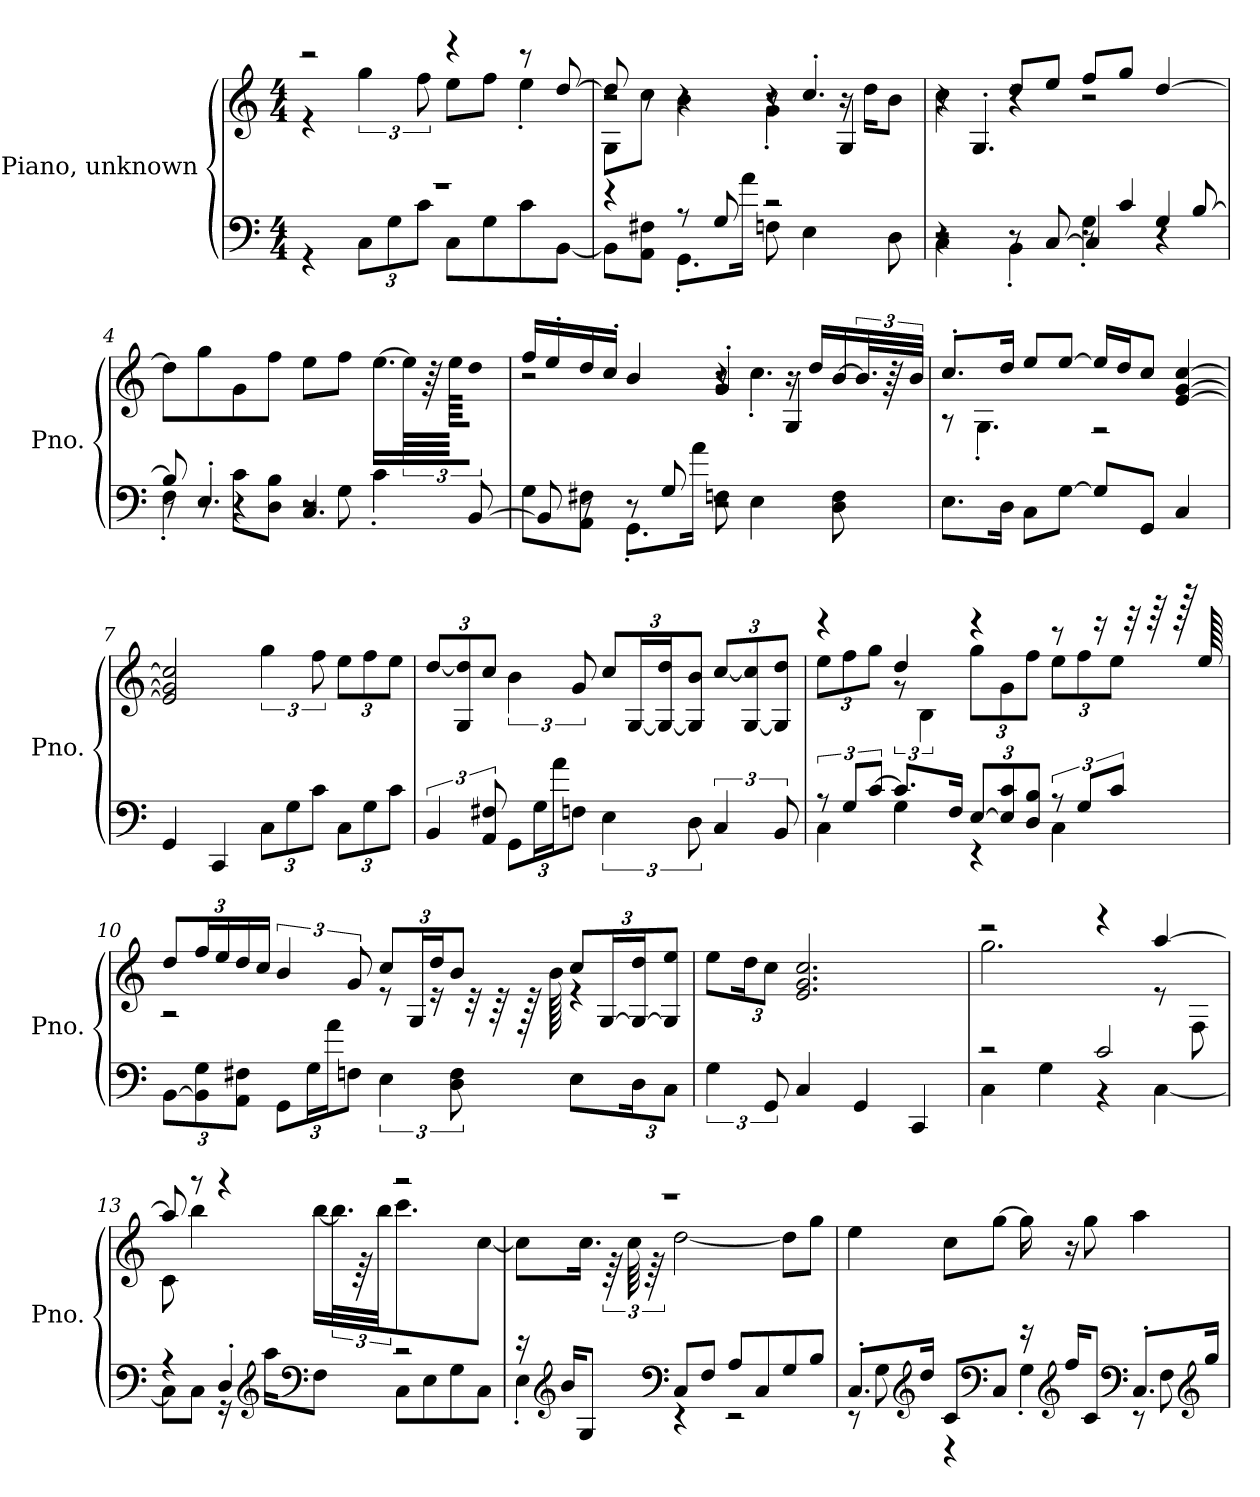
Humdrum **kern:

**kern	**kern
*part1	*part1
*staff2	*staff1
*I"Piano, unknown	*
*I'Pno.	*
*clefF4	*clefG2
*k[]	*k[]
*M4/4	*M4/4
*MM120	*MM120
=1	=1
*^	*^
1r	4r	2r	4r
*	*Xbrackettup	*	*
.	12C\L	.	6gg\
.	12G\	.	.
.	12c\J	.	12ff\
.	8C\L	4r	8ee\L
.	8G\	.	8ff\J
.	8c\	8r	4ee'\
.	[8BB\J	[8dd/	.
=2	=2	=2	=2
*	*	*	*^
4r	8BB\L]	8dd/]	8G\L	2r
.	8AA\ 8F#X\J	8r	8cc\J	.
8r	8.GG'\L	4r	4b\	.
8G/	.	.	.	.
.	16a\Jk	.	.	.
2r	8Fn\	8r	4g'\	4r
.	4E\	4.cc'/	.	.
.	.	.	16r	4G/
.	.	.	16dd\KL	.
.	8D\	.	8b\J	.
=3	=3	=3	=3	=3
*	*^	*	*	*
2r	4C\	4r	4r	4cc\	8r
.	.	.	.	.	4.G'/
.	4BB'\	8r	8dd/L	4r	.
.	.	[8C/	8ee/J	.	.
8r	4G'\	4C/]	8ff/L	2r	2r
4c/	.	.	8gg/J	.	.
.	4r	4G/	[4dd/	.	.
[8B/	.	.	.	.	.
*	*	*	*v	*v	*v
!!LO:LB:g=z
=4	=4	=4	=4
8B/]	4F'\	8r	8dd\L]
8r	.	4.E'/	8gg\
4r	8c\L	.	8g\
.	8D\ 8B\J	.	8ff\J
2r	8r	4.C/	8ee\L
.	8G\	.	8ff\J
.	4c'\	.	[16.ee\LL
.	.	.	96ee\JJkk]
.	.	.	96r
.	.	.	96ee\KKKL
.	.	[8BB/	8dd\J
=5	=5	=5	=5
*	*	*	*^
*	*	*	*	*^
1r	8G\L	8BB/]	16ff/LL	2r	2r
.	.	.	16ee'/	.	.
.	8AA\ 8F#X\J	8r	16dd/	.	.
.	.	.	16cc'/JJ	.	.
.	8.GG'\L	8r	4b/	.	.
.	.	8G/	.	.	.
.	16a\Jk	.	.	.	.
.	8Fn\	2r	4g'/	8r	4r
.	4E\	.	.	4.cc'\	.
.	.	.	16r	.	4G'/
.	.	.	16dd/LL	.	.
.	8D\ 8F\	.	[16b/	.	.
.	.	.	48.b/JJk]	.	.
.	.	.	96r	.	.
.	.	.	48b/	.	.
*v	*v	*v	*	*	*
*	*	*v	*v
=6	=6	=6
8.E\L	8.cc'/L	8r
.	.	4.G'\
16D\Jk	16dd/Jk	.
8C\L	8ee/L	.
[8G\J	[8ee/J	.
8G/L]	16ee/LL]	2r
.	16dd/J	.
8GG/J	8cc/J	.
4C/	[4e/ [4g/ [4cc/	.
*	*v	*v
!!LO:LB:g=z
=7	=7
4GG/	2e/] 2g/] 2cc/]
4CC/	.
12C\L	6gg\
12G\	.
12c\J	12ff\
*	*Xbrackettup
12C\L	12ee\L
12G\	12ff\
12c\J	12ee\J
=8	=8
*brackettup	*
6BB/	[12dd/L
.	12G/ 12dd/]
12AA/ 12F#X/	12cc/J
*Xbrackettup	*brackettup
12GG\L	6b\
24G\L	.
24a\J	.
12Fn\J	12g/
*brackettup	*Xbrackettup
6E\	12cc/L
.	[24G/L
.	24G/_ 24dd/J
12D\	12G/] 12b/J
6C/	[12cc/L
.	[12G/ 12cc/]
12BB/	12G/] 12dd/J
=9	=9
*^	*^
12r	4C\	4r	12ee\L
12G/L	.	.	12ff\
[12c/J	.	.	12gg\J
*	*	*	*brackettup
8.c/L]	4G\	4dd/	12r
.	.	.	6B\
16F/Jk	.	.	.
*Xbrackettup	*	*	*Xbrackettup
[12E/L	4r	4r	12gg\L
12E/] 12c/	.	.	12g\
12D/ 12B/J	.	.	12ff\J
*brackettup	*	*	*
12r	4C\	8r	12ee\L
12G/L	.	.	12ff\
.	.	16r	.
12c/J	.	.	12ee\J
.	.	32r	.
.	.	64r	.
.	.	128r	.
.	.	128ee/	.
*v	*v	*	*
!!LO:LB:g=z	!!
=10	=10	=10
*Xbrackettup	*	*
[12BB\L	12dd/L	2r
12BB\] 12G\	24ff/L	.
.	24ee/	.
12AA\ 12F#X\J	24dd/	.
.	24cc/JJ	.
*	*brackettup	*
12GG\L	6b/	.
24G\L	.	.
24a\J	.	.
12Fn\J	12g/	.
*brackettup	*Xbrackettup	*
6E\	12cc/L	8r
.	24G/L	.
.	24dd/J	16r
12D\ 12F\	12b/J	.
.	.	32r
.	.	64r
.	.	128r
.	.	128b\
8E\L	12cc/L	4r
.	[24G/L	.
*Xbrackettup	*	*
24D\K	24G/_ 24dd/J	.
12C\J	12G/] 12ee/J	.
*	*v	*v
=11	=11
*brackettup	*
6G\	8ee\L
.	24dd\K
12GG/	12cc\J
4C/	2.e/ 2.g/ 2.cc/
4GG/	.
4CC/	.
=12	=12
*^	*^
2r	4C\	2r	2.gg\
.	4G\	.	.
2c/	4r	4r	.
.	[4C\	[4aa/	8r
.	.	.	8F\
!!LO:LB:g=z	!!
=13	=13	=13	=13
4r	8C\L]	8aa/]	8c\
.	8C\J	8r	4bb\
4D'/	16r	4r	.
*clefG2	*	*	*
.	16aa\KL	.	.
*clefF4	*	*	*
.	8F\J	.	[16bb\LL
*	*	*	*brackettup
.	.	.	48.bb\JJk]
.	.	.	96r
.	.	.	48bb\
2r	8C\L	2r	4.ccc\
.	8E\	.	.
.	8G\	.	.
.	8C\J	.	[8cc\
=14	=14	=14	=14
16r	4E'\	1r	8cc\L]
*clefG2	*	*	*
16b/KL	.	.	.
8G/J	.	.	16.cc\Jk
.	.	.	96r
.	.	.	96cc\
.	.	.	96r
*clefF4	*	*	*
8C/L	4r	.	[2dd\
8F/J	.	.	.
8A/L	2r	.	.
8C/	.	.	.
8G/	.	.	8dd\L]
8B/J	.	.	8gg\J
*	*	*v	*v
!!LO:LB:g=z
=15	=15	=15
8.C'/L	8r	4ee\
.	8G\	.
*clefG2	*	*
16dd/Jk	.	.
8c/L	4r	8cc\L
*clefF4	*	*
8C/J	.	[8gg\J
16r	4G'\	16gg\]
*clefG2	*	*
16ff/KL	.	16r
8c/J	.	8gg\
*clefF4	*	*
8.C'/L	8r	4aa\
.	8F\	.
*clefG2	*	*
16gg/Jk	.	.
*v	*v	*
=	=
*-	*-
